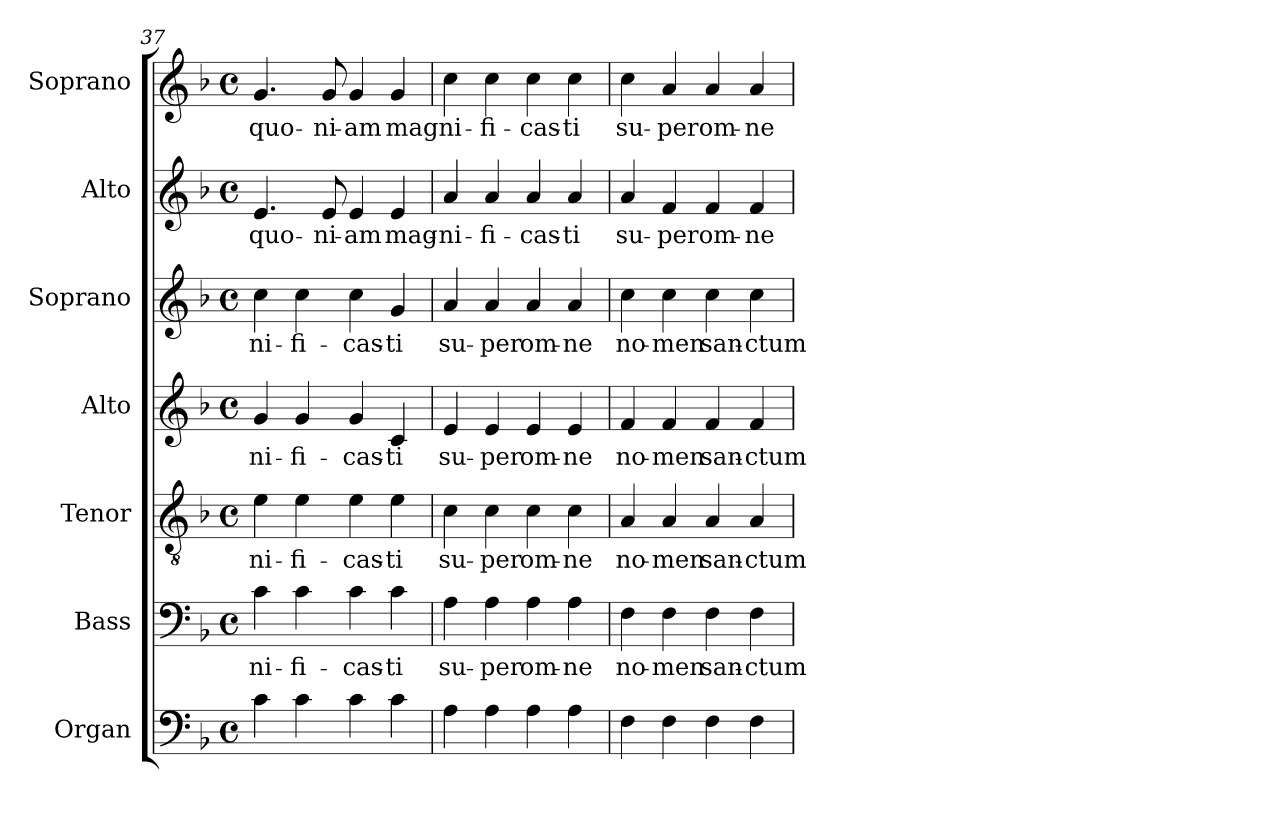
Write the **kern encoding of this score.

**kern	**kern	**text	**kern	**text	**kern	**text	**kern	**text	**kern	**text	**kern	**text
*part7	*part6	*part6	*part5	*part5	*part4	*part4	*part3	*part3	*part2	*part2	*part1	*part1
*staff7	*staff6	*staff6	*staff5	*staff5	*staff4	*staff4	*staff3	*staff3	*staff2	*staff2	*staff1	*staff1
*I"Organ	*I"Bass	*	*I"Tenor	*	*I"Alto	*	*I"Soprano	*	*I"Alto	*	*I"Soprano	*
*I'Org.	*I'B.	*	*I'T.	*	*I'A.	*	*I'S.	*	*I'A.	*	*I'S.	*
*clefF4	*clefF4	*	*clefGv2	*	*clefG2	*	*clefG2	*	*clefG2	*	*clefG2	*
*	*	*	*ITrd7c12	*	*	*	*	*	*	*	*	*
*k[b-]	*k[b-]	*	*k[b-]	*	*k[b-]	*	*k[b-]	*	*k[b-]	*	*k[b-]	*
*F:	*F:	*	*F:	*	*F:	*	*F:	*	*F:	*	*F:	*
*M4/4	*M4/4	*	*M4/4	*	*M4/4	*	*M4/4	*	*M4/4	*	*M4/4	*
*met(c)	*met(c)	*	*met(c)	*	*met(c)	*	*met(c)	*	*met(c)	*	*met(c)	*
=37	=37	=37	=37	=37	=37	=37	=37	=37	=37	=37	=37	=37
!	!	!LO:LY:b:color=#000000	!	!	!	!	!	!	!	!	!	!
!	!	!	!	!LO:LY:b:color=#000000	!	!	!	!	!	!	!	!
!	!	!	!	!	!	!LO:LY:b:color=#000000	!	!	!	!	!	!
!	!	!	!	!	!	!	!	!LO:LY:b:color=#000000	!	!	!	!
!	!	!	!	!	!	!	!	!	!	!LO:LY:b:color=#000000	!	!
!	!	!	!	!	!	!	!	!	!	!	!	!LO:LY:b:color=#000000
4ci\	4ci\	-ni-	4Ei\	-ni-	4gi/	-ni-	4cci\	-ni-	4.ei/	quo-	4.gi/	quo-
!	!	!LO:LY:b:color=#000000	!	!	!	!	!	!	!	!	!	!
!	!	!	!	!LO:LY:b:color=#000000	!	!	!	!	!	!	!	!
!	!	!	!	!	!	!LO:LY:b:color=#000000	!	!	!	!	!	!
!	!	!	!	!	!	!	!	!LO:LY:b:color=#000000	!	!	!	!
4ci\	4ci\	-fi-	4Ei\	-fi-	4gi/	-fi-	4cci\	-fi-	.	.	.	.
!	!	!	!	!	!	!	!	!	!	!LO:LY:b:color=#000000	!	!
!	!	!	!	!	!	!	!	!	!	!	!	!LO:LY:b:color=#000000
.	.	.	.	.	.	.	.	.	8ei/	-ni-	8gi/	-ni-
!	!	!LO:LY:b:color=#000000	!	!	!	!	!	!	!	!	!	!
!	!	!	!	!LO:LY:b:color=#000000	!	!	!	!	!	!	!	!
!	!	!	!	!	!	!LO:LY:b:color=#000000	!	!	!	!	!	!
!	!	!	!	!	!	!	!	!LO:LY:b:color=#000000	!	!	!	!
!	!	!	!	!	!	!	!	!	!	!LO:LY:b:color=#000000	!	!
!	!	!	!	!	!	!	!	!	!	!	!	!LO:LY:b:color=#000000
4ci\	4ci\	-cas-	4Ei\	-cas-	4gi/	-cas-	4cci\	-cas-	4ei/	-am	4gi/	-am
!	!	!LO:LY:b:color=#000000	!	!	!	!	!	!	!	!	!	!
!	!	!	!	!LO:LY:b:color=#000000	!	!	!	!	!	!	!	!
!	!	!	!	!	!	!LO:LY:b:color=#000000	!	!	!	!	!	!
!	!	!	!	!	!	!	!	!LO:LY:b:color=#000000	!	!	!	!
!	!	!	!	!	!	!	!	!	!	!LO:LY:b:color=#000000	!	!
!	!	!	!	!	!	!	!	!	!	!	!	!LO:LY:b:color=#000000
4ci\	4ci\	-ti	4Ei\	-ti	4ci/	-ti	4gi/	-ti	4ei/	mag-	4gi/	mag
=38	=38	=38	=38	=38	=38	=38	=38	=38	=38	=38	=38	=38
!	!	!LO:LY:b:color=#000000	!	!	!	!	!	!	!	!	!	!
!	!	!	!	!LO:LY:b:color=#000000	!	!	!	!	!	!	!	!
!	!	!	!	!	!	!LO:LY:b:color=#000000	!	!	!	!	!	!
!	!	!	!	!	!	!	!	!LO:LY:b:color=#000000	!	!	!	!
!	!	!	!	!	!	!	!	!	!	!LO:LY:b:color=#000000	!	!
!	!	!	!	!	!	!	!	!	!	!	!	!LO:LY:b:color=#000000
4Ai\	4Ai\	su-	4Ci\	su-	4ei/	su-	4ai/	su-	4ai/	-ni-	4cci\	ni-
!	!	!LO:LY:b:color=#000000	!	!	!	!	!	!	!	!	!	!
!	!	!	!	!LO:LY:b:color=#000000	!	!	!	!	!	!	!	!
!	!	!	!	!	!	!LO:LY:b:color=#000000	!	!	!	!	!	!
!	!	!	!	!	!	!	!	!LO:LY:b:color=#000000	!	!	!	!
!	!	!	!	!	!	!	!	!	!	!LO:LY:b:color=#000000	!	!
!	!	!	!	!	!	!	!	!	!	!	!	!LO:LY:b:color=#000000
4Ai\	4Ai\	-per	4Ci\	-per	4ei/	-per	4ai/	-per	4ai/	-fi-	4cci\	-fi-
!	!	!LO:LY:b:color=#000000	!	!	!	!	!	!	!	!	!	!
!	!	!	!	!LO:LY:b:color=#000000	!	!	!	!	!	!	!	!
!	!	!	!	!	!	!LO:LY:b:color=#000000	!	!	!	!	!	!
!	!	!	!	!	!	!	!	!LO:LY:b:color=#000000	!	!	!	!
!	!	!	!	!	!	!	!	!	!	!LO:LY:b:color=#000000	!	!
!	!	!	!	!	!	!	!	!	!	!	!	!LO:LY:b:color=#000000
4Ai\	4Ai\	om-	4Ci\	om-	4ei/	om-	4ai/	om-	4ai/	-cas-	4cci\	-cas-
!	!	!LO:LY:b:color=#000000	!	!	!	!	!	!	!	!	!	!
!	!	!	!	!LO:LY:b:color=#000000	!	!	!	!	!	!	!	!
!	!	!	!	!	!	!LO:LY:b:color=#000000	!	!	!	!	!	!
!	!	!	!	!	!	!	!	!LO:LY:b:color=#000000	!	!	!	!
!	!	!	!	!	!	!	!	!	!	!LO:LY:b:color=#000000	!	!
!	!	!	!	!	!	!	!	!	!	!	!	!LO:LY:b:color=#000000
4Ai\	4Ai\	-ne	4Ci\	-ne	4ei/	-ne	4ai/	-ne	4ai/	-ti	4cci\	-ti
=39	=39	=39	=39	=39	=39	=39	=39	=39	=39	=39	=39	=39
!	!	!LO:LY:b:color=#000000	!	!	!	!	!	!	!	!	!	!
!	!	!	!	!LO:LY:b:color=#000000	!	!	!	!	!	!	!	!
!	!	!	!	!	!	!LO:LY:b:color=#000000	!	!	!	!	!	!
!	!	!	!	!	!	!	!	!LO:LY:b:color=#000000	!	!	!	!
!	!	!	!	!	!	!	!	!	!	!LO:LY:b:color=#000000	!	!
!	!	!	!	!	!	!	!	!	!	!	!	!LO:LY:b:color=#000000
4Fi\	4Fi\	no-	4AAi/	no-	4fi/	no-	4cci\	no-	4ai/	su-	4cci\	su-
!	!	!LO:LY:b:color=#000000	!	!	!	!	!	!	!	!	!	!
!	!	!	!	!LO:LY:b:color=#000000	!	!	!	!	!	!	!	!
!	!	!	!	!	!	!LO:LY:b:color=#000000	!	!	!	!	!	!
!	!	!	!	!	!	!	!	!LO:LY:b:color=#000000	!	!	!	!
!	!	!	!	!	!	!	!	!	!	!LO:LY:b:color=#000000	!	!
!	!	!	!	!	!	!	!	!	!	!	!	!LO:LY:b:color=#000000
4Fi\	4Fi\	-men	4AAi/	-men	4fi/	-men	4cci\	-men	4fi/	-per	4ai/	-per
!	!	!LO:LY:b:color=#000000	!	!	!	!	!	!	!	!	!	!
!	!	!	!	!LO:LY:b:color=#000000	!	!	!	!	!	!	!	!
!	!	!	!	!	!	!LO:LY:b:color=#000000	!	!	!	!	!	!
!	!	!	!	!	!	!	!	!LO:LY:b:color=#000000	!	!	!	!
!	!	!	!	!	!	!	!	!	!	!LO:LY:b:color=#000000	!	!
!	!	!	!	!	!	!	!	!	!	!	!	!LO:LY:b:color=#000000
4Fi\	4Fi\	san-	4AAi/	san-	4fi/	san-	4cci\	san-	4fi/	om-	4ai/	om-
!	!	!LO:LY:b:color=#000000	!	!	!	!	!	!	!	!	!	!
!	!	!	!	!LO:LY:b:color=#000000	!	!	!	!	!	!	!	!
!	!	!	!	!	!	!LO:LY:b:color=#000000	!	!	!	!	!	!
!	!	!	!	!	!	!	!	!LO:LY:b:color=#000000	!	!	!	!
!	!	!	!	!	!	!	!	!	!	!LO:LY:b:color=#000000	!	!
!	!	!	!	!	!	!	!	!	!	!	!	!LO:LY:b:color=#000000
4Fi\	4Fi\	-ctum	4AAi/	-ctum	4fi/	-ctum	4cci\	-ctum	4fi/	-ne	4ai/	-ne
=	=	=	=	=	=	=	=	=	=	=	=	=
*-	*-	*-	*-	*-	*-	*-	*-	*-	*-	*-	*-	*-
